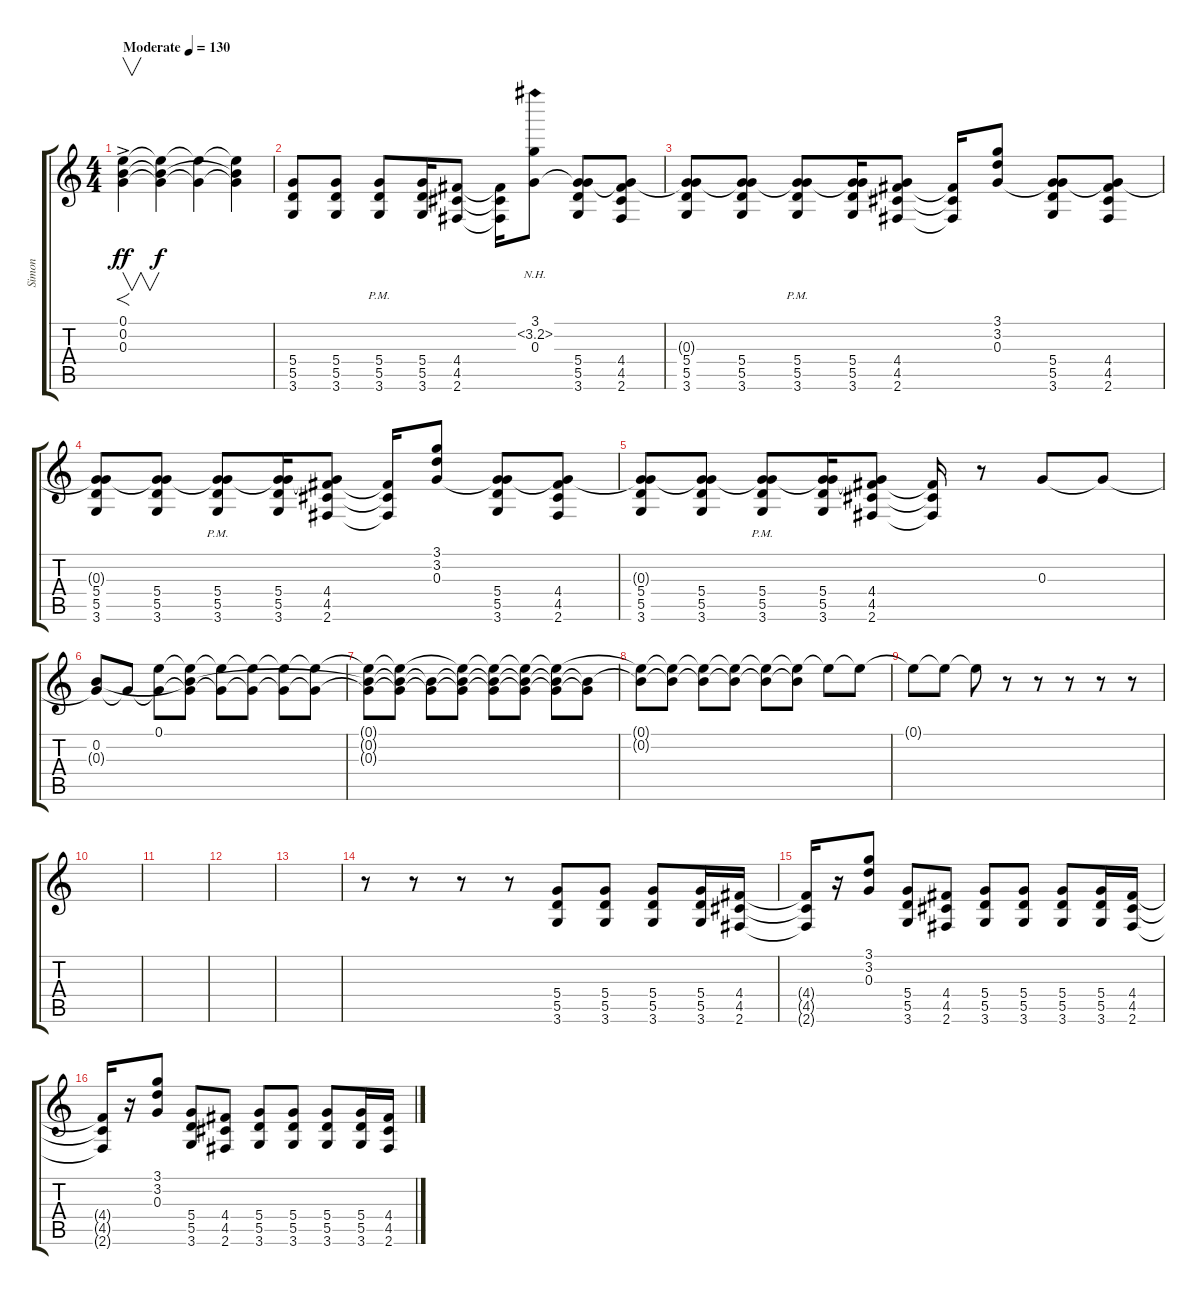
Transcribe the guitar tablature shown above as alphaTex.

\track ("Simon" "Simon") {instrument distortionguitar}
\staff {score tabs}
\tuning (E4 B3 G3 D3 A2 E2) {hide}
\ts (4 4)
\tempo (130 "Moderate")
\clef g2
\ks c
(0.1{ac} 0.2{ac} 0.3{ac}).4{f v dy ff instrument distortionguitar} (0.1{t} 0.2{t} 0.3{t}).4{dy f} (0.1{t} 0.3{t}).4 (0.1{t} 0.2{t} 0.3{t}).4 |
(5.4 5.5 3.6).8 (5.4 5.5 3.6).8 (5.4{pm} 5.5{pm} 3.6{pm}).8 (5.4 5.5 3.6).16 (4.4 4.5 2.6).8 (4.4{t} 4.5{t} 2.6{t}).16 (3.1 3.2{nh} 0.3).8 (0.3{t} 5.4 5.5 3.6).8 (0.3{t} 4.4 4.5 2.6).8 |
(0.3{t} 5.4 5.5 3.6).8 (0.3{t} 5.4 5.5 3.6).8 (0.3{t} 5.4{pm} 5.5{pm} 3.6{pm}).8 (0.3{t} 5.4 5.5 3.6).16 (0.3{t} 4.4 4.5 2.6).8 (4.4{t} 4.5{t} 2.6{t}).16 (3.1 3.2 0.3).8 (0.3{t} 5.4 5.5 3.6).8 (0.3{t} 4.4 4.5 2.6).8 |
(0.3{t} 5.4 5.5 3.6).8 (0.3{t} 5.4 5.5 3.6).8 (0.3{t} 5.4{pm} 5.5{pm} 3.6{pm}).8 (0.3{t} 5.4 5.5 3.6).16 (0.3{t} 4.4 4.5 2.6).8 (4.4{t} 4.5{t} 2.6{t}).16 (3.1 3.2 0.3).8 (0.3{t} 5.4 5.5 3.6).8 (0.3{t} 4.4 4.5 2.6).8 |
(0.3{t} 5.4 5.5 3.6).8 (0.3{t} 5.4 5.5 3.6).8 (0.3{t} 5.4{pm} 5.5{pm} 3.6{pm}).8 (0.3{t} 5.4 5.5 3.6).16 (0.3{t} 4.4 4.5 2.6).8 (4.4{t} 4.5{t} 2.6{t}).16 r.8 0.3.8 0.3{t}.8 |
(0.2 0.3{t}).8 0.3{t}.8 (0.1 0.3{t}).8 (0.1{t} 0.2{t} 0.3{t}).8 (0.1{t} 0.3{t}).8 (0.1{t} 0.3{t}).8 (0.1{t} 0.3{t}).8 (0.1{t} 0.3{t}).8 |
(0.1{t} 0.2{t} 0.3{t}).8 (0.1{t} 0.2{t} 0.3{t}).8 (0.2{t} 0.3{t}).8 (0.1{t} 0.2{t} 0.3{t}).8 (0.1{t} 0.2{t} 0.3{t}).8 (0.1{t} 0.2{t} 0.3{t}).8 (0.1{t} 0.2{t} 0.3{t}).8 (0.2{t} 0.3{t}).8 |
(0.1{t} 0.2{t}).8 (0.1{t} 0.2{t}).8 (0.1{t} 0.2{t}).8 (0.1{t} 0.2{t}).8 (0.1{t} 0.2{t}).8 (0.1{t} 0.2{t}).8 0.1{t}.8 0.1{t}.8 |
0.1{t}.8 0.1{t}.8 0.1{t}.8 r.8 r.8 r.8 r.8 r.8 |
|
|
|
|
r.8 r.8 r.8 r.8 (5.4 5.5 3.6).8 (5.4 5.5 3.6).8 (5.4 5.5 3.6).8 (5.4 5.5 3.6).16 (4.4 4.5 2.6).16 |
(4.4{t} 4.5{t} 2.6{t}).16 r.16 (3.1 3.2 0.3).8 (5.4 5.5 3.6).8 (4.4 4.5 2.6).8 (5.4 5.5 3.6).8 (5.4 5.5 3.6).8 (5.4 5.5 3.6).8 (5.4 5.5 3.6).16 (4.4 4.5 2.6).16 |
(4.4{t} 4.5{t} 2.6{t}).16 r.16 (3.1 3.2 0.3).8 (5.4 5.5 3.6).8 (4.4 4.5 2.6).8 (5.4 5.5 3.6).8 (5.4 5.5 3.6).8 (5.4 5.5 3.6).8 (5.4 5.5 3.6).16 (4.4 4.5 2.6).16
